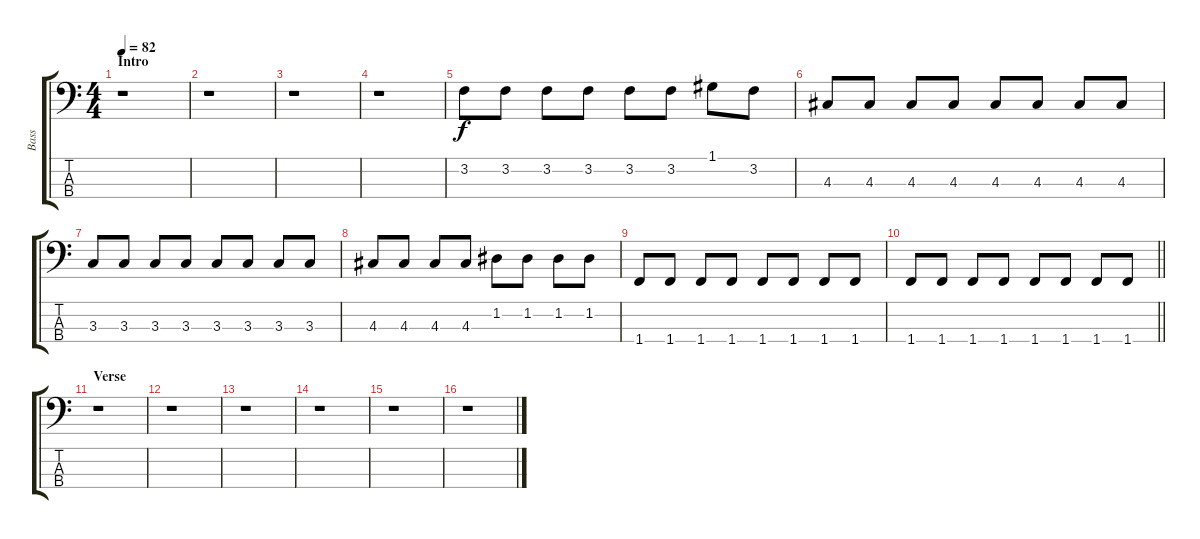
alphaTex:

\track ("Bass" "Bass") {instrument electricbasspick}
\staff {score tabs}
\tuning (G2 D2 A1 E1) {hide}
\ts (4 4)
\section ("" "Intro")
\tempo 82
\clef f4
\ks c
r.1{dy f instrument electricbasspick} |
r.1 |
r.1 |
r.1 |
3.2.8 3.2.8 3.2.8 3.2.8 3.2.8 3.2.8 1.1.8 3.2.8 |
4.3.8 4.3.8 4.3.8 4.3.8 4.3.8 4.3.8 4.3.8 4.3.8 |
3.3.8 3.3.8 3.3.8 3.3.8 3.3.8 3.3.8 3.3.8 3.3.8 |
4.3.8 4.3.8 4.3.8 4.3.8 1.2.8 1.2.8 1.2.8 1.2.8 |
1.4.8 1.4.8 1.4.8 1.4.8 1.4.8 1.4.8 1.4.8 1.4.8 |
\barLineRight lightlight
1.4.8 1.4.8 1.4.8 1.4.8 1.4.8 1.4.8 1.4.8 1.4.8 |
\section ("" "Verse")
r.1 |
r.1 |
r.1 |
r.1 |
r.1 |
r.1
